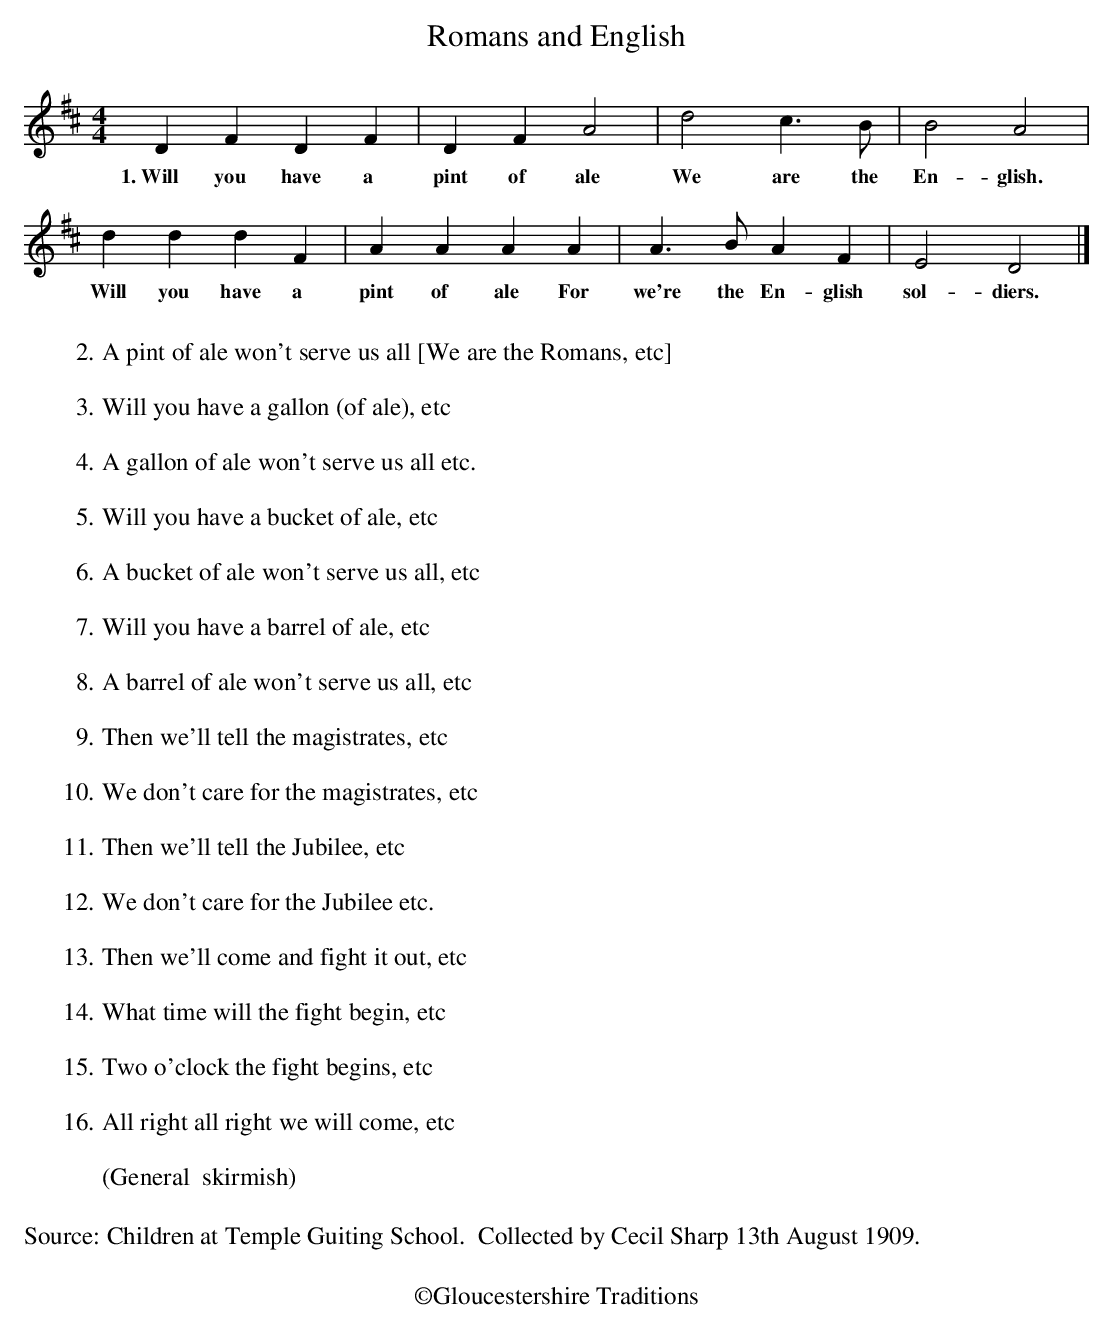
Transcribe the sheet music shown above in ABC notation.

X:1
T: Romans and English
M: 4/4
L: 1/4
K: D
DFDF | DFA2 | d2c3/2B/2 | B2A2 |
w: 1.~Will you have a pint of ale We are the En-glish.
dddF | AAAA | A3/2B/2AF | E2D2 |]
w: Will you have a pint of ale For we're the En-glish sol-diers.
W:
W: 2. A pint of ale won't serve us all [We are the Romans, etc]
W:
W: 3. Will you have a gallon (of ale), etc
W:
W: 4. A gallon of ale won't serve us all etc.
W:
W: 5. Will you have a bucket of ale, etc
W:
W: 6. A bucket of ale won't serve us all, etc
W:
W:7. Will you have a barrel of ale, etc
W:
W:8. A barrel of ale won't serve us all, etc
W:
W: 9. Then we'll tell the magistrates, etc
W:
W: 10. We don't care for the magistrates, etc
W:
W: 11. Then we'll tell the Jubilee, etc
W:
W: 12. We don't care for the Jubilee etc.
W:
W: 13. Then we'll come and fight it out, etc
W:
W: 14.What time will the fight begin, etc
W:
W: 15. Two o'clock the fight begins, etc
W:
W: 16.     All right all right we will come, etc
W:
W: (General  skirmish)
W:
